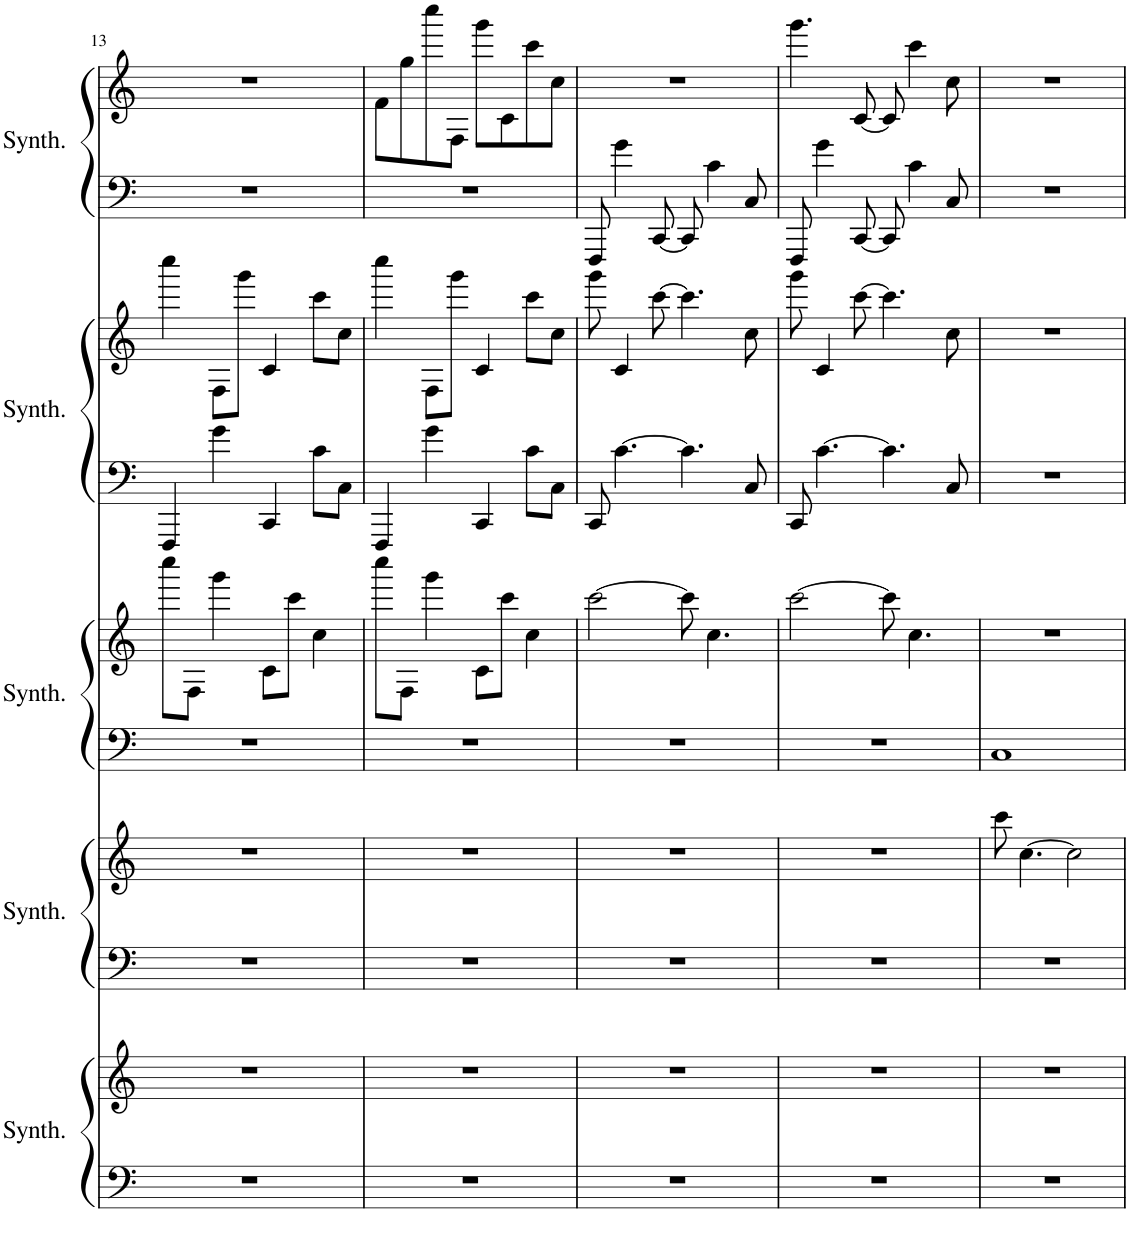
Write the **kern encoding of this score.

**kern	**kern	**kern	**kern	**kern	**kern	**kern	**kern	**kern	**kern
*part5	*part5	*part4	*part4	*part3	*part3	*part2	*part2	*part1	*part1
*staff10	*staff9	*staff8	*staff7	*staff6	*staff5	*staff4	*staff3	*staff2	*staff1
*I"Pad Synthesizer, Warm Pad	*	*I"Pad Synthesizer, Warm Pad	*	*I"Pad Synthesizer, Warm Pad	*	*I"Pad Synthesizer, Warm Pad	*	*I"Pad Synthesizer, Warm Pad	*
*I'Synth.	*	*I'Synth.	*	*I'Synth.	*	*I'Synth.	*	*I'Synth.	*
!!LO:PB:g=z
*clefF4	*clefG2	*clefF4	*clefG2	*clefF4	*clefG2	*clefF4	*clefG2	*clefF4	*clefG2
*k[]	*k[]	*k[]	*k[]	*k[]	*k[]	*k[]	*k[]	*k[]	*k[]
*M4/4	*M4/4	*M4/4	*M4/4	*M4/4	*M4/4	*M4/4	*M4/4	*M4/4	*M4/4
=13	=13	=13	=13	=13	=13	=13	=13	=13	=13
1r	1r	1r	1r	1r	8cccc\L	4FFF/	4cccc\	1r	1r
.	.	.	.	.	8F\J	.	.	.	.
.	.	.	.	.	4ggg\	4g\	8F\L	.	.
.	.	.	.	.	.	.	8ggg\J	.	.
.	.	.	.	.	8c\L	4CC/	4c/	.	.
.	.	.	.	.	8ccc\J	.	.	.	.
.	.	.	.	.	4cc\	8c\L	8ccc\L	.	.
.	.	.	.	.	.	8C\J	8cc\J	.	.
=14	=14	=14	=14	=14	=14	=14	=14	=14	=14
1r	1r	1r	1r	1r	8cccc\L	4FFF/	4cccc\	1r	8f\L
.	.	.	.	.	8F\J	.	.	.	8gg\
.	.	.	.	.	4ggg\	4g\	8F\L	.	8cccc\
.	.	.	.	.	.	.	8ggg\J	.	8F\J
.	.	.	.	.	8c\L	4CC/	4c/	.	8ggg\L
.	.	.	.	.	8ccc\J	.	.	.	8c\
.	.	.	.	.	4cc\	8c\L	8ccc\L	.	8ccc\
.	.	.	.	.	.	8C\J	8cc\J	.	8cc\J
=15	=15	=15	=15	=15	=15	=15	=15	=15	=15
1r	1r	1r	1r	1r	[2ccc\	8CC/	8ggg\	8FFF/	1r
.	.	.	.	.	.	[4.c\	4c/	4g\	.
.	.	.	.	.	.	.	[8ccc\	[8CC/	.
.	.	.	.	.	8ccc\]	4.c\]	4.ccc\]	8CC/]	.
.	.	.	.	.	4.cc\	.	.	4c\	.
.	.	.	.	.	.	8C/	8cc\	8C/	.
=16	=16	=16	=16	=16	=16	=16	=16	=16	=16
1r	1r	1r	1r	1r	[2ccc\	8CC/	8ggg\	8FFF/	4.ggg\
.	.	.	.	.	.	[4.c\	4c/	4g\	.
.	.	.	.	.	.	.	[8ccc\	[8CC/	[8c/
.	.	.	.	.	8ccc\]	4.c\]	4.ccc\]	8CC/]	8c/]
.	.	.	.	.	4.cc\	.	.	4c\	4ccc\
.	.	.	.	.	.	8C/	8cc\	8C/	8cc\
=17	=17	=17	=17	=17	=17	=17	=17	=17	=17
1r	1r	1r	8ccc\	1C	1r	1r	1r	1r	1r
.	.	.	[4.cc\	.	.	.	.	.	.
.	.	.	2cc\]	.	.	.	.	.	.
=	=	=	=	=	=	=	=	=	=
*-	*-	*-	*-	*-	*-	*-	*-	*-	*-
